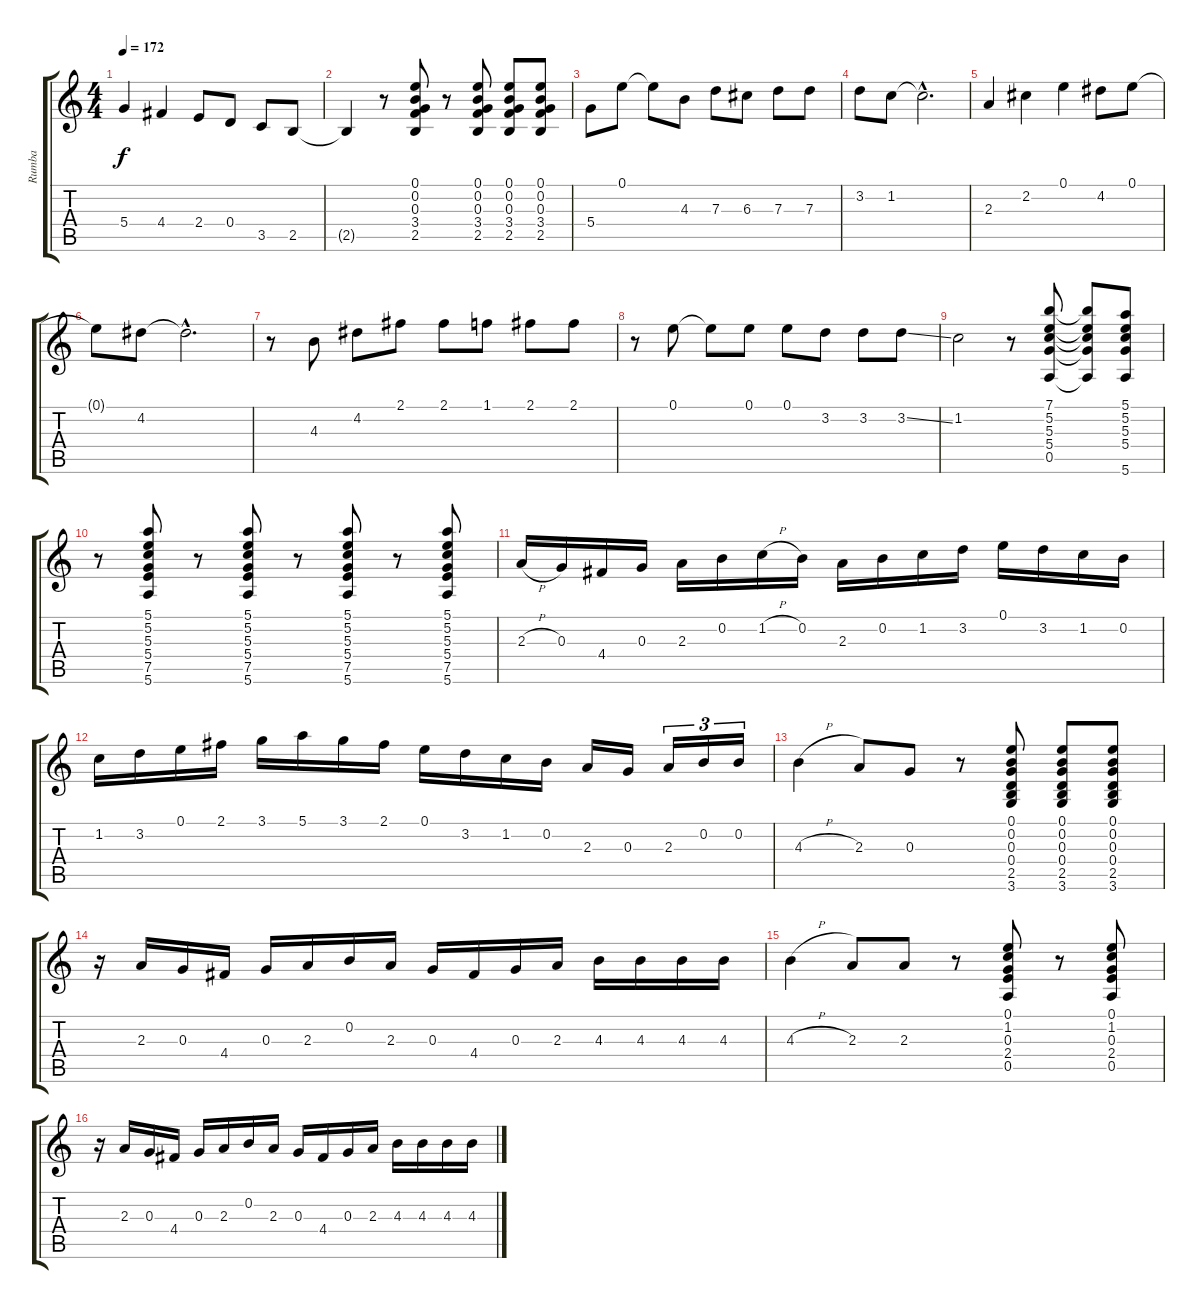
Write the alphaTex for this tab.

\track ("Rumba" "Rumba") {instrument acousticguitarnylon}
\staff {score tabs}
\tuning (E4 B3 G3 D3 A2 E2) {hide}
\ts (4 4)
\tempo 172
\clef g2
\ks c
5.4.4{dy f} 4.4.4 2.4.8 0.4.8 3.5.8 2.5.8 |
2.5{t}.4 r.8 (0.1 0.2 0.3 3.4 2.5).8 r.8 (0.1 0.2 0.3 3.4 2.5).8 (0.1 0.2 0.3 3.4 2.5).8 (0.1 0.2 0.3 3.4 2.5).8 |
5.4.8 0.1.8 0.1{t}.8 4.3.8 7.3.8 6.3.8 7.3.8 7.3.8 |
3.2.8 1.2.8 1.2{hac t}.2{d} |
2.3.4 2.2.4 0.1.4 4.2.8 0.1.8 |
0.1{t}.8 4.2.8 4.2{hac t}.2{d} |
r.8 4.3.8 4.2.8 2.1.8 2.1.8 1.1.8 2.1.8 2.1.8 |
r.8 0.1.8 0.1{t}.8 0.1.8 0.1.8 3.2.8 3.2.8 3.2{ss}.8 |
1.2.2 r.8 (7.1 5.2 5.3 5.4 0.5).8 (7.1{t} 5.2{t} 5.3{t} 5.4{t} 0.5{t}).8 (5.1 5.2 5.3 5.4 5.6).8 |
r.8 (5.1 5.2 5.3 5.4 7.5 5.6).8 r.8 (5.1 5.2 5.3 5.4 7.5 5.6).8 r.8 (5.1 5.2 5.3 5.4 7.5 5.6).8 r.8 (5.1 5.2 5.3 5.4 7.5 5.6).8 |
2.3{h}.16 0.3.16 4.4.16 0.3.16 2.3.16 0.2.16 1.2{h}.16 0.2.16 2.3.16 0.2.16 1.2.16 3.2.16 0.1.16 3.2.16 1.2.16 0.2.16 |
1.2.16 3.2.16 0.1.16 2.1.16 3.1.16 5.1.16 3.1.16 2.1.16 0.1.16 3.2.16 1.2.16 0.2.16 2.3.16 0.3.16 2.3.16{tu (3 2)} 0.2.16{tu (3 2)} 0.2.16{tu (3 2)} |
4.3{h}.4 2.3.8 0.3.8 r.8 (0.1 0.2 0.3 0.4 2.5 3.6).8 (0.1 0.2 0.3 0.4 2.5 3.6).8 (0.1 0.2 0.3 0.4 2.5 3.6).8 |
r.16 2.3.16 0.3.16 4.4.16 0.3.16 2.3.16 0.2.16 2.3.16 0.3.16 4.4.16 0.3.16 2.3.16 4.3.16 4.3.16 4.3.16 4.3.16 |
4.3{h}.4 2.3.8 2.3.8 r.8 (0.1 1.2 0.3 2.4 0.5).8 r.8 (0.1 1.2 0.3 2.4 0.5).8 |
r.16 2.3.16 0.3.16 4.4.16 0.3.16 2.3.16 0.2.16 2.3.16 0.3.16 4.4.16 0.3.16 2.3.16 4.3.16 4.3.16 4.3.16 4.3.16
